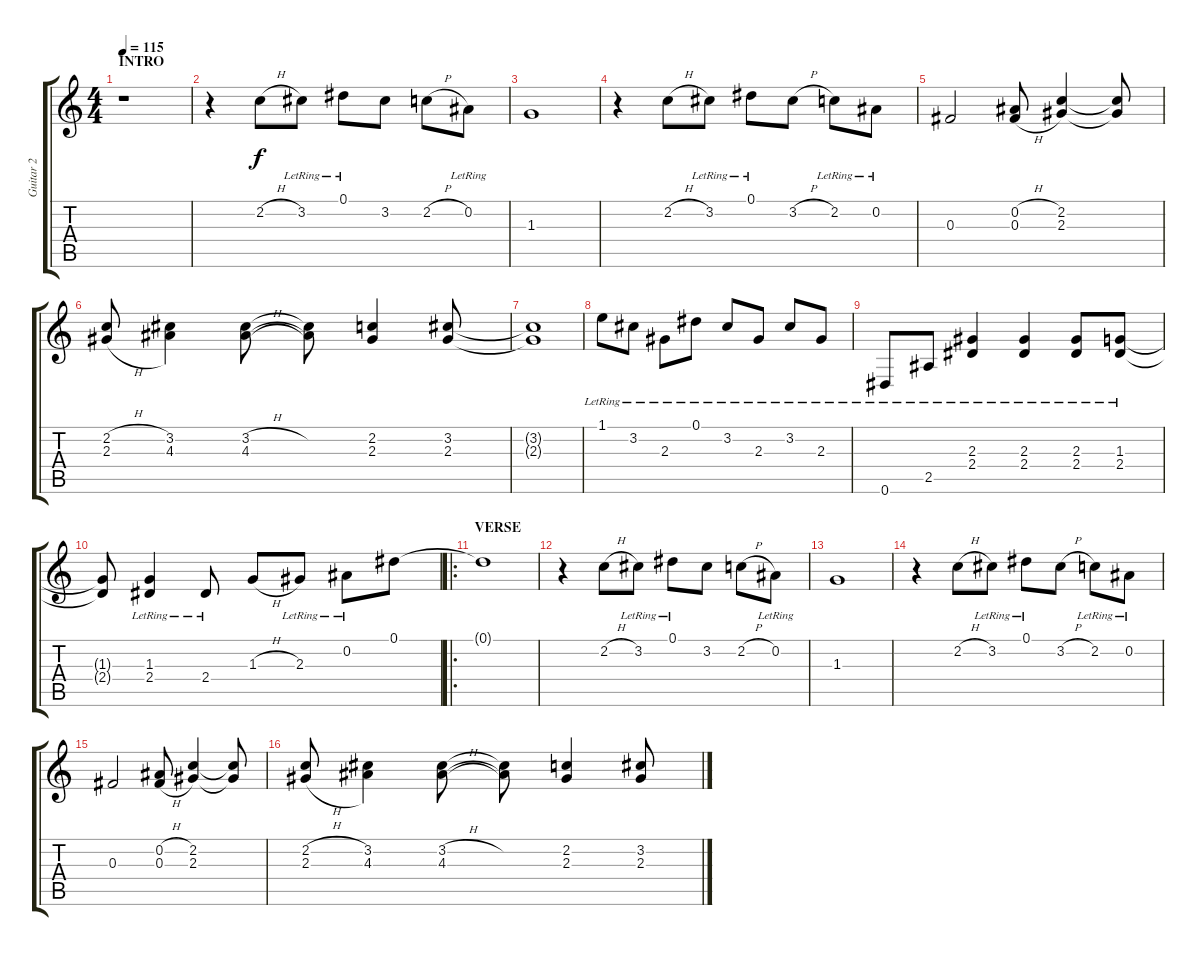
\track ("Guitar 2" "Guitar 2") {instrument acousticguitarsteel}
\staff {score tabs}
\tuning (Eb4 Bb3 Gb3 Db3 Ab2 Eb2) {hide}
\ts (4 4)
\section ("" "INTRO")
\tempo 115
\clef g2
\ks c
r.1{dy f instrument acousticguitarsteel} |
r.4 2.2{h}.8 3.2{lr}.8 0.1{lr}.8 3.2.8 2.2{h}.8 0.2{lr}.8 |
1.3.1 |
r.4 2.2{h}.8 3.2{lr}.8 0.1{lr}.8 3.2{h}.8 2.2{lr}.8 0.2{lr}.8 |
0.3.2 (0.2{h} 0.3{h}).8 (2.2 2.3).4 (2.2{t} 2.3{t}).8 |
(2.2{h} 2.3{h}).8 (3.2 4.3).4 (3.2{h} 4.3{h}).8 (3.2{t} 4.3{t}).8 (2.2 2.3).4 (3.2 2.3).8 |
(3.2{t} 2.3{t}).1 |
1.1{lr}.8 3.2{lr}.8 2.3{lr}.8 0.1{lr}.8 3.2{lr}.8 2.3{lr}.8 3.2{lr}.8 2.3{lr}.8 |
0.6{lr}.8 2.5{lr}.8 (2.3{lr} 2.4{lr}).4 (2.3{lr} 2.4{lr}).4 (2.3{lr} 2.4{lr}).8 (1.3{lr} 2.4{lr}).8 |
(1.3{t} 2.4{t}).8 (1.3{lr} 2.4{lr}).4 2.4{lr}.8 1.3{h}.8 2.3{lr}.8 0.2{lr}.8 0.1.8 |
\ro
\section ("" "VERSE")
0.1{t}.1 |
r.4 2.2{h}.8 3.2{lr}.8 0.1{lr}.8 3.2.8 2.2{h}.8 0.2{lr}.8 |
1.3.1 |
r.4 2.2{h}.8 3.2{lr}.8 0.1{lr}.8 3.2{h}.8 2.2{lr}.8 0.2{lr}.8 |
0.3.2 (0.2{h} 0.3{h}).8 (2.2 2.3).4 (2.2{t} 2.3{t}).8 |
(2.2{h} 2.3{h}).8 (3.2 4.3).4 (3.2{h} 4.3{h}).8 (3.2{t} 4.3{t}).8 (2.2 2.3).4 (3.2 2.3).8
